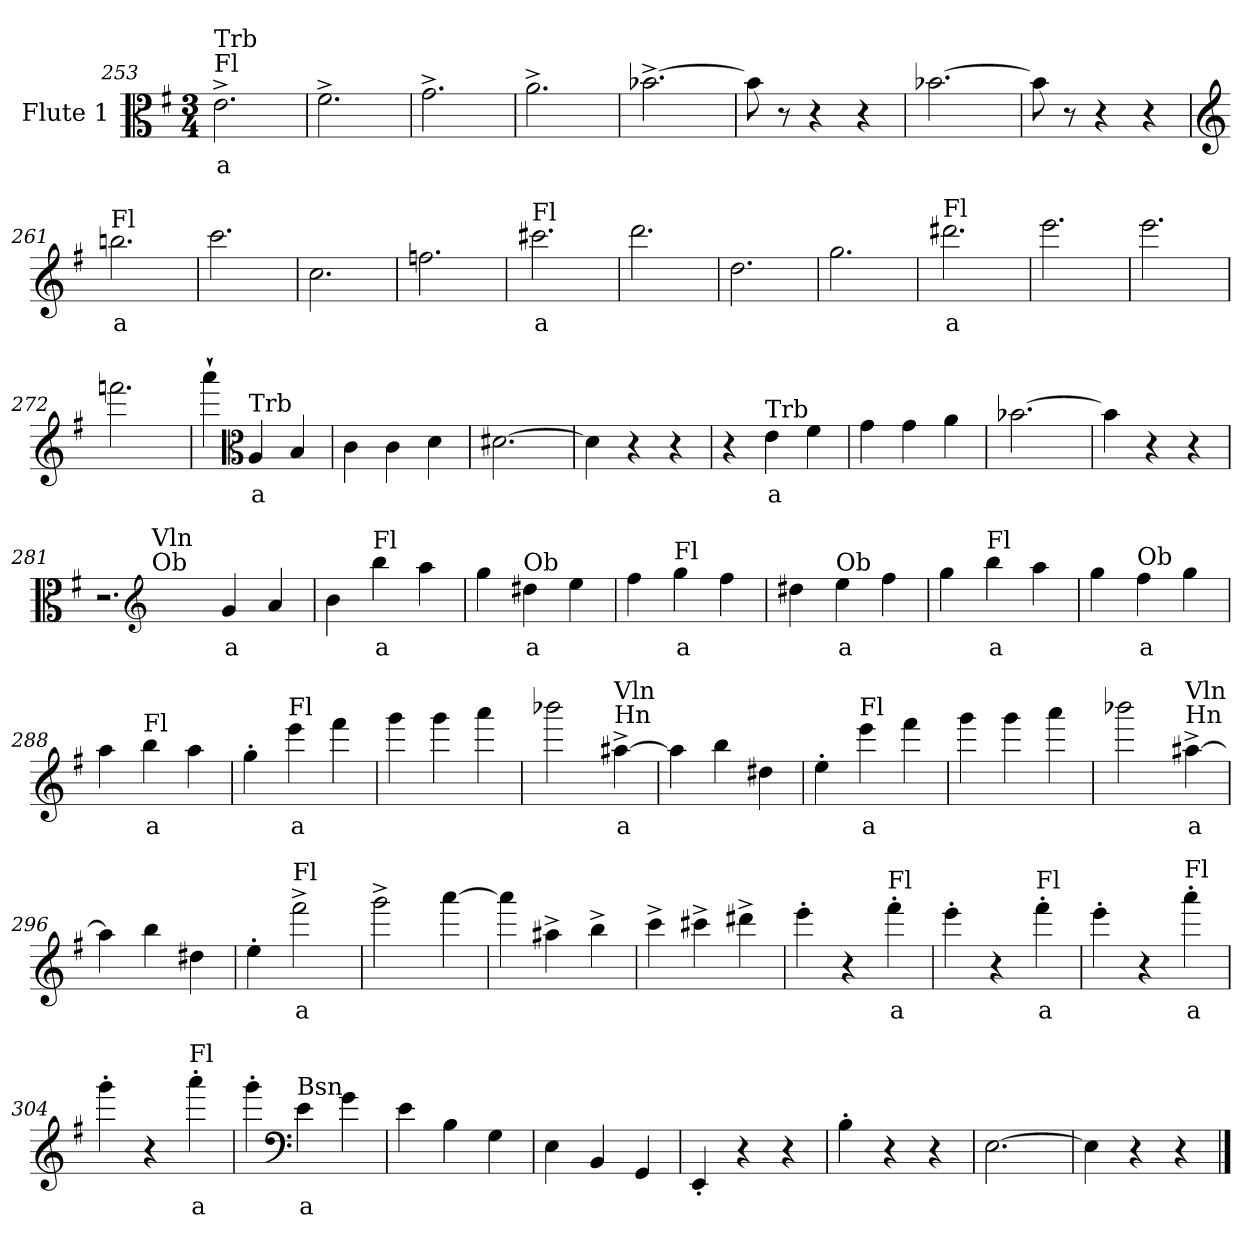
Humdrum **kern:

**kern	**text
*part1	*part1
*staff1	*staff1
*I"Flute 1	*
*I'Fl 1	*
!!LO:PB:g=z
*clefC3	*
*k[f#]	*
*M3/4	*
=253	=253
!LO:TX:a:t=Fl	!
!LO:TX:a:t=Trb	!
!	!LO:LY:color=#FF0000
2.e^	a
=254	=254
2.f#^	.
=255	=255
2.g^	.
=256	=256
2.a^	.
!!LO:PB:g=z
=257	=257
[2.b-X^	.
=258	=258
8b-]	.
8r	.
4r	.
4r	.
=259	=259
[2.b-X	.
=260	=260
8b-]	.
8r	.
4r	.
4r	.
!!LO:PB:g=z
=261	=261
*clefG2	*
!LO:TX:a:t=Fl	!
!	!LO:LY:color=#FF0000
2.bbn	a
=262	=262
2.ccc	.
=263	=263
2.cc	.
=264	=264
2.ffn	.
!!LO:PB:g=z
=265	=265
!LO:TX:a:t=Fl	!
!	!LO:LY:color=#FF0000
2.ccc#X	a
=266	=266
2.ddd	.
=267	=267
2.dd	.
=268	=268
2.gg	.
!!LO:PB:g=z
=269	=269
!LO:TX:a:t=Fl	!
!	!LO:LY:color=#FF0000
2.ddd#X	a
=270	=270
2.eee	.
=271	=271
2.eee	.
=272	=272
2.fffn	.
!!LO:PB:g=z
=273	=273
4aaa`	.
*clefC3	*
!LO:TX:a:t=Trb	!
!	!LO:LY:color=#FF0000
4A	a
4B	.
=274	=274
4c	.
4c	.
4d	.
=275	=275
[2.d#X	.
=276	=276
4d#]	.
4r	.
4r	.
!!LO:PB:g=z
=277	=277
4r	.
!LO:TX:a:t=Trb	!
!	!LO:LY:color=#FF0000
4e	a
4f#	.
=278	=278
4g	.
4g	.
4a	.
=279	=279
[2.b-X	.
=280	=280
4b-]	.
4r	.
4r	.
!!LO:PB:g=z
=281	=281
*^	*
2.r	4ryy	.
*clefG2	*	*
!	!LO:TX:a:t=Ob	!
!	!LO:TX:a:t=Vln	!
.	1ryy	.
!	!	!LO:LY:color=#FF0000
4g	.	a
4a	.	.
*v	*v	*
=282	=282
4b	.
!LO:TX:a:t=Fl	!
!	!LO:LY:color=#FF0000
4bb	a
4aa	.
=283	=283
4gg	.
!LO:TX:a:t=Ob	!
!	!LO:LY:color=#FF0000
4dd#X	a
4ee	.
=284	=284
4ff#	.
!LO:TX:a:t=Fl	!
!	!LO:LY:color=#FF0000
4gg	a
4ff#	.
!!LO:PB:g=z
=285	=285
4dd#X	.
!LO:TX:a:t=Ob	!
!	!LO:LY:color=#FF0000
4ee	a
4ff#	.
=286	=286
4gg	.
!LO:TX:a:t=Fl	!
!	!LO:LY:color=#FF0000
4bb	a
4aa	.
=287	=287
4gg	.
!LO:TX:a:t=Ob	!
!	!LO:LY:color=#FF0000
4ff#	a
4gg	.
=288	=288
4aa	.
!LO:TX:a:t=Fl	!
!	!LO:LY:color=#FF0000
4bb	a
4aa	.
!!LO:PB:g=z
=289	=289
4gg'	.
!LO:TX:a:t=Fl	!
!	!LO:LY:color=#FF0000
4eee	a
4fff#	.
=290	=290
4ggg	.
4ggg	.
4aaa	.
=291	=291
2bbb-X	.
!LO:TX:a:t=Hn	!
!LO:TX:a:t=Vln	!
!	!LO:LY:color=#FF0000
[4aa#X^	a
=292	=292
4aa#]	.
4bb	.
4dd#X	.
=293	=293
4ee'	.
!LO:TX:a:t=Fl	!
!	!LO:LY:color=#FF0000
4eee	a
4fff#	.
=294	=294
4ggg	.
4ggg	.
4aaa	.
=295	=295
2bbb-X	.
!LO:TX:a:t=Hn	!
!LO:TX:a:t=Vln	!
!	!LO:LY:color=#FF0000
[4aa#X^	a
=296	=296
4aa#]	.
4bb	.
4dd#X	.
!!LO:PB:g=z
=297	=297
4ee'	.
!LO:TX:a:t=Fl	!
!	!LO:LY:color=#FF0000
2fff#^	a
=298	=298
2ggg^	.
[4aaa	.
=299	=299
4aaa]	.
4aa#X^	.
4bb^	.
=300	=300
4ccc^	.
4ccc#X^	.
4ddd#X^	.
=301	=301
4eee'	.
4r	.
!LO:TX:a:t=Fl	!
!	!LO:LY:color=#FF0000
4fff#'	a
=302	=302
4eee'	.
4r	.
!LO:TX:a:t=Fl	!
!	!LO:LY:color=#FF0000
4fff#'	a
=303	=303
4eee'	.
4r	.
!LO:TX:a:t=Fl	!
!	!LO:LY:color=#FF0000
4aaa'	a
=304	=304
4ggg'	.
4r	.
!LO:TX:a:t=Fl	!
!	!LO:LY:color=#FF0000
4aaa'	a
!!LO:PB:g=z
=305	=305
4ggg'	.
*clefF4	*
!LO:TX:a:t=Bsn	!
!	!LO:LY:color=#FF0000
4e	a
4g	.
=306	=306
4e	.
4B	.
4G	.
=307	=307
4E	.
4BB	.
4GG	.
=308	=308
4EE'	.
4r	.
4r	.
=309	=309
4B'	.
4r	.
4r	.
=310	=310
[2.E	.
=311	=311
4E]	.
4r	.
4r	.
==	==
*-	*-
